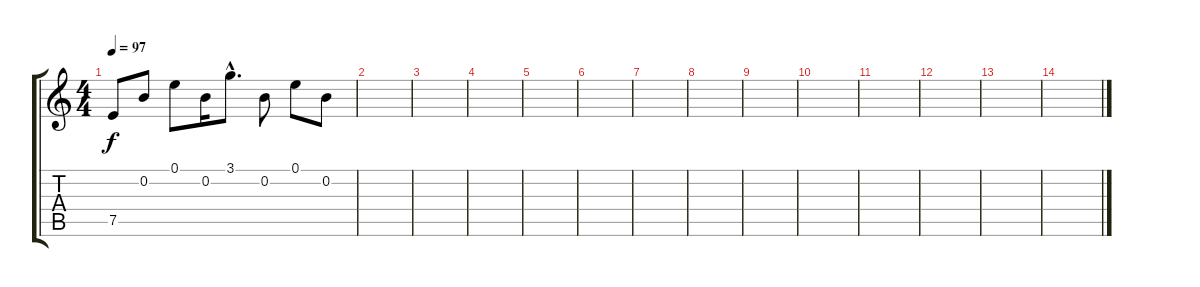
\track "" {instrument distortionguitar}
\staff {score tabs}
\tuning (E4 B3 G3 D3 A2 E2) {hide}
\ts (4 4)
\tempo 97
\clef g2
\ks c
7.5.8{dy f volume 8} 0.2.8 0.1.8 0.2.16 3.1{hac}.8{d} 0.2.8 0.1.8 0.2.8 |
\section ("" "")
|
|
|
|
\section ("" "")
|
|
|
|
\section ("" "")
|
|
|
|
\section ("" "")
